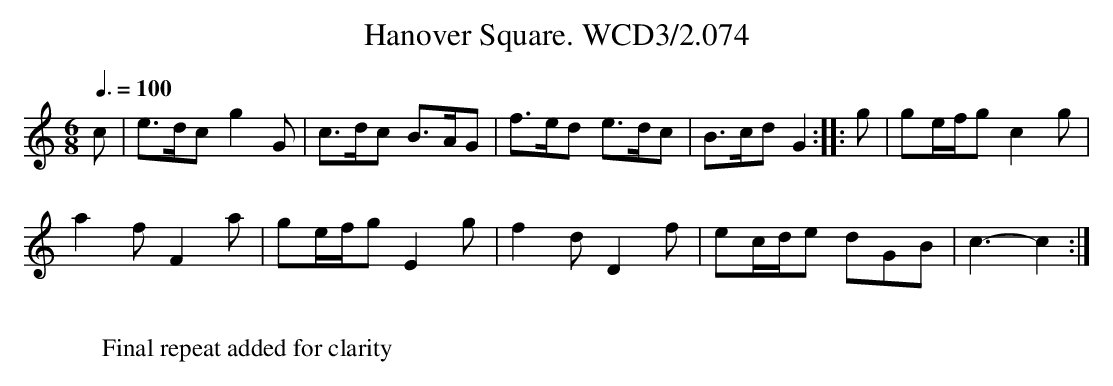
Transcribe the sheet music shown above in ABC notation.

X:1
T:Hanover Square. WCD3/2.074
M:6/8
L:1/8
Q:3/8=100
K:C
c|e>dc g2G|c>dc B>AG|f>ed e>dc|B>cd G2::g|ge/f/g c2g|
a2f F2a|ge/f/g E2g|f2d D2f|ec/d/e dGB|c3-c2:|
W:
W:Final repeat added for clarity
